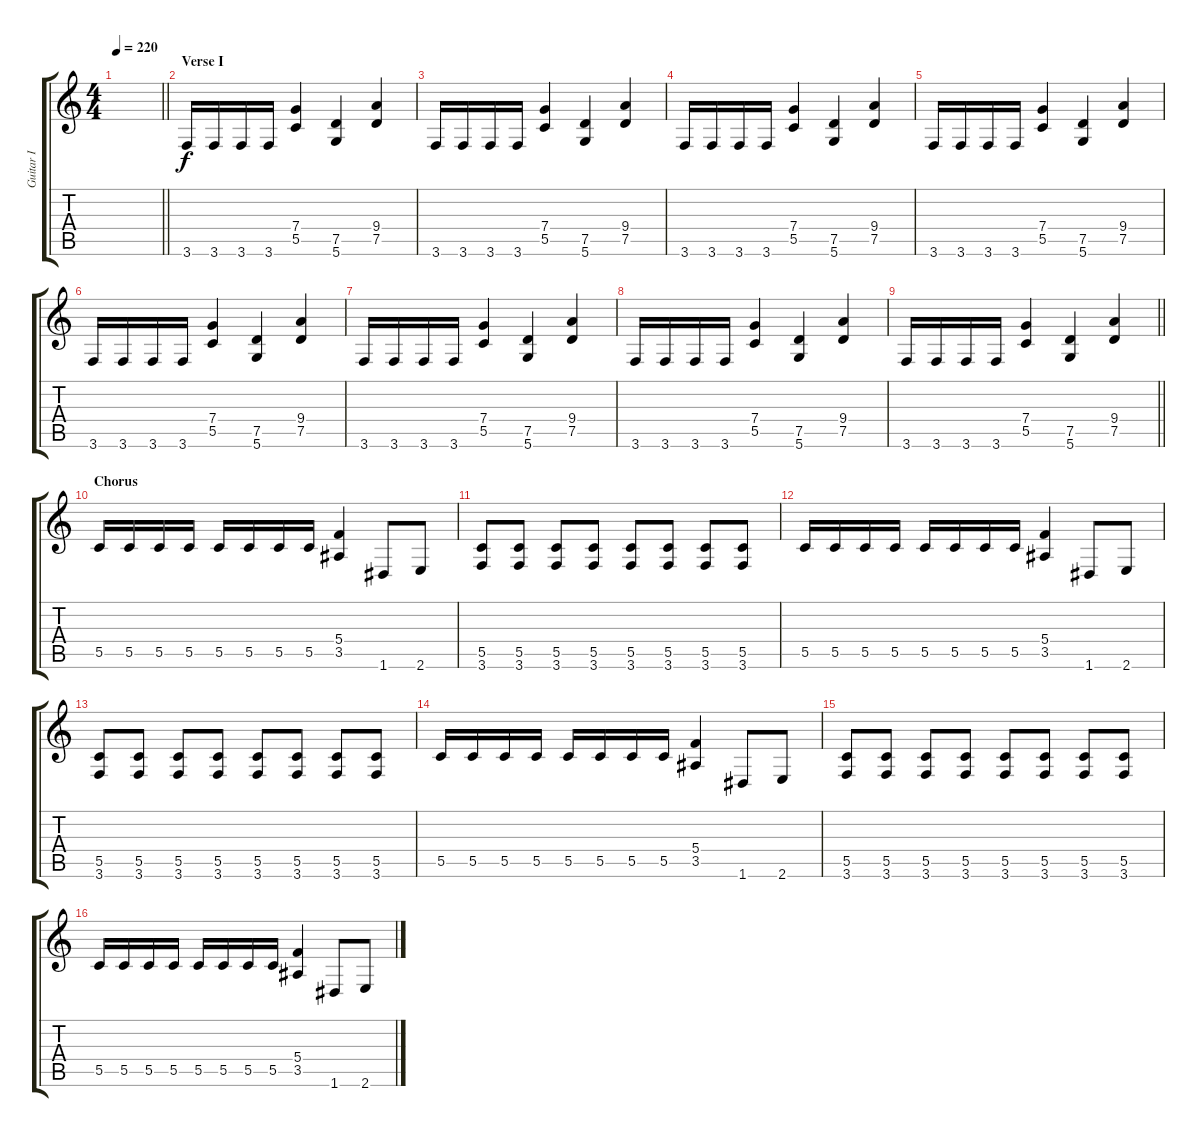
\track ("Guitar I" "Guitar I") {instrument overdrivenguitar}
\staff {score tabs}
\tuning (D4 A3 F3 C3 G2 D2) {hide}
\ts (4 4)
\tempo 220
\clef g2
\barLineRight lightlight
\ks c
|
\section ("" "Verse I")
3.6.16 3.6.16 3.6.16 3.6.16 (7.4 5.5).4 (7.5 5.6).4 (9.4 7.5).4 |
3.6.16 3.6.16 3.6.16 3.6.16 (7.4 5.5).4 (7.5 5.6).4 (9.4 7.5).4 |
3.6.16 3.6.16 3.6.16 3.6.16 (7.4 5.5).4 (7.5 5.6).4 (9.4 7.5).4 |
3.6.16 3.6.16 3.6.16 3.6.16 (7.4 5.5).4 (7.5 5.6).4 (9.4 7.5).4 |
3.6.16 3.6.16 3.6.16 3.6.16 (7.4 5.5).4 (7.5 5.6).4 (9.4 7.5).4 |
3.6.16 3.6.16 3.6.16 3.6.16 (7.4 5.5).4 (7.5 5.6).4 (9.4 7.5).4 |
3.6.16 3.6.16 3.6.16 3.6.16 (7.4 5.5).4 (7.5 5.6).4 (9.4 7.5).4 |
\barLineRight lightlight
3.6.16 3.6.16 3.6.16 3.6.16 (7.4 5.5).4 (7.5 5.6).4 (9.4 7.5).4 |
\section ("" "Chorus")
5.5.16 5.5.16 5.5.16 5.5.16 5.5.16 5.5.16 5.5.16 5.5.16 (5.4 3.5).4 1.6.8 2.6.8 |
(5.5 3.6).8 (5.5 3.6).8 (5.5 3.6).8 (5.5 3.6).8 (5.5 3.6).8 (5.5 3.6).8 (5.5 3.6).8 (5.5 3.6).8 |
5.5.16 5.5.16 5.5.16 5.5.16 5.5.16 5.5.16 5.5.16 5.5.16 (5.4 3.5).4 1.6.8 2.6.8 |
(5.5 3.6).8 (5.5 3.6).8 (5.5 3.6).8 (5.5 3.6).8 (5.5 3.6).8 (5.5 3.6).8 (5.5 3.6).8 (5.5 3.6).8 |
5.5.16 5.5.16 5.5.16 5.5.16 5.5.16 5.5.16 5.5.16 5.5.16 (5.4 3.5).4 1.6.8 2.6.8 |
(5.5 3.6).8 (5.5 3.6).8 (5.5 3.6).8 (5.5 3.6).8 (5.5 3.6).8 (5.5 3.6).8 (5.5 3.6).8 (5.5 3.6).8 |
5.5.16 5.5.16 5.5.16 5.5.16 5.5.16 5.5.16 5.5.16 5.5.16 (5.4 3.5).4 1.6.8 2.6.8
